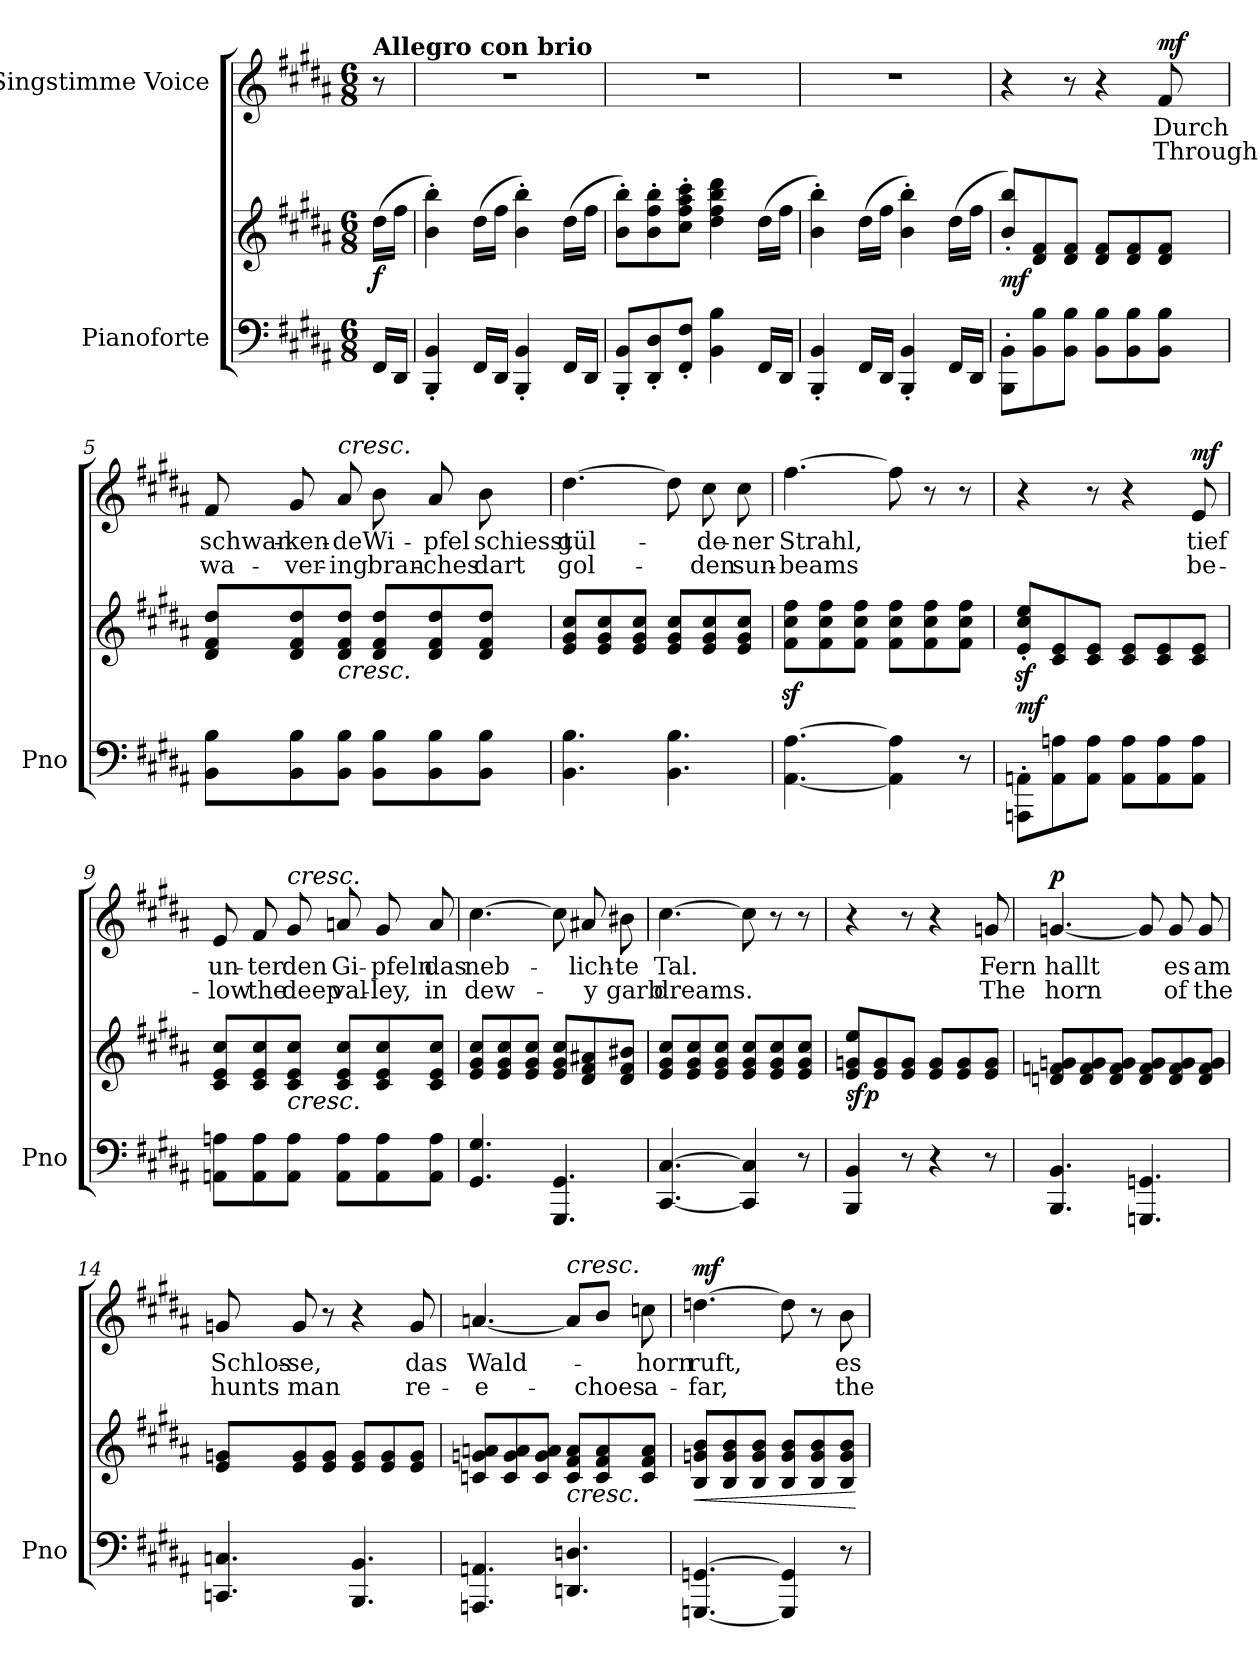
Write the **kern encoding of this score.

**kern	**kern	**dynam	**kern	**text	**text	**dynam
*part2	*part2	*part2	*part1	*part1	*part1	*part1
*staff3	*staff2	*staff2/3	*staff1	*staff1	*staff1	*staff1
*I"Pianoforte	*	*	*I"Singstimme Voice	*	*	*
*I'Pno	*	*	*	*	*	*
*clefF4	*clefG2	*	*clefG2	*	*	*
*k[f#c#g#d#a#]	*k[f#c#g#d#a#]	*	*k[f#c#g#d#a#]	*	*	*
*M6/8	*M6/8	*	*M6/8	*	*	*
=	=	=	=	=	=	=
!	!	!	!LO:TX:a:B:t=Allegro con brio	!	!	!
!	!	!LO:DY:b	!	!	!	!
16FF#/LL	(16dd#\LL	f	8r	.	.	.
16DD#/JJ	16ff#\JJ	.	.	.	.	.
=1	=1	=1	=1	=1	=1	=1
4BBB/' 4BB/'	4b\' 4bb\')	.	2.r	.	.	.
16FF#/LL	(16dd#\LL	.	.	.	.	.
16DD#/JJ	16ff#\JJ	.	.	.	.	.
4BBB/' 4BB/'	4b\' 4bb\')	.	.	.	.	.
16FF#/LL	(16dd#\LL	.	.	.	.	.
16DD#/JJ	16ff#\JJ	.	.	.	.	.
=2	=2	=2	=2	=2	=2	=2
8BBB/' 8BB/'L	8b\' 8bb\'L)	.	2.r	.	.	.
8DD#/' 8D#/'	8b\' 8ff#\' 8bb\'	.	.	.	.	.
8FF#/' 8F#/'J	8cc#\' 8ff#\' 8aa#\' 8ccc#\'J	.	.	.	.	.
4BB\ 4B\	4dd#\ 4ff#\ 4bb\ 4ddd#\	.	.	.	.	.
16FF#/LL	(16dd#\LL	.	.	.	.	.
16DD#/JJ	16ff#\JJ	.	.	.	.	.
=3	=3	=3	=3	=3	=3	=3
4BBB/' 4BB/'	4b\' 4bb\')	.	2.r	.	.	.
16FF#/LL	(16dd#\LL	.	.	.	.	.
16DD#/JJ	16ff#\JJ	.	.	.	.	.
4BBB/' 4BB/'	4b\' 4bb\')	.	.	.	.	.
16FF#/LL	(16dd#\LL	.	.	.	.	.
16DD#/JJ	16ff#\JJ	.	.	.	.	.
=4	=4	=4	=4	=4	=4	=4
!	!	!LO:DY:b	!	!	!	!
8BBB\' 8BB\'L	8b/' 8bb/'L)	mf	4r	.	.	.
8BB\ 8B\	8d#/ 8f#/	.	.	.	.	.
8BB\ 8B\J	8d#/ 8f#/J	.	8r	.	.	.
8BB\ 8B\L	8d#/ 8f#/L	.	4r	.	.	.
8BB\ 8B\	8d#/ 8f#/	.	.	.	.	.
!	!	!	!	!LO:LY:b	!LO:LY:b	!LO:DY:a
8BB\ 8B\J	8d#/ 8f#/J	.	8f#/	Durch	Through	mf
!!LO:LB:g=z
=5	=5	=5	=5	=5	=5	=5
!	!	!	!	!LO:LY:b	!LO:LY:b	!
8BB\ 8B\L	8d#/ 8f#/ 8dd#/L	.	8f#/	schwan-	wa-	.
!	!	!	!	!LO:LY:b	!LO:LY:b	!
8BB\ 8B\	8d#/ 8f#/ 8dd#/	.	8g#/	-ken-	-ver-	.
!	!	!	!LO:TX:a:i:t=cresc.	!	!	!
!	!LO:TX:b:i:t=cresc.	!	!	!	!	!
!	!	!	!	!LO:LY:b	!LO:LY:b	!
8BB\ 8B\J	8d#/ 8f#/ 8dd#/J	.	8a#/	-de	-ing	.
!	!	!	!	!LO:LY:b	!LO:LY:b	!
8BB\ 8B\L	8d#/ 8f#/ 8dd#/L	.	8b\	Wi-	bran-	.
!	!	!	!	!LO:LY:b	!LO:LY:b	!
8BB\ 8B\	8d#/ 8f#/ 8dd#/	.	8a#/	-pfel	-ches	.
!	!	!	!	!LO:LY:b	!LO:LY:b	!
8BB\ 8B\J	8d#/ 8f#/ 8dd#/J	.	8b\	schiesst	dart	.
=6	=6	=6	=6	=6	=6	=6
!	!	!	!	!LO:LY:b	!LO:LY:b	!
4.BB\ 4.B\	8e/ 8g#/ 8cc#/L	.	[4.dd#\	gül-	gol-	.
.	8e/ 8g#/ 8cc#/	.	.	.	.	.
.	8e/ 8g#/ 8cc#/J	.	.	.	.	.
4.BB\ 4.B\	8e/ 8g#/ 8cc#/L	.	8dd#\]	.	.	.
!	!	!	!	!LO:LY:b	!LO:LY:b	!
.	8e/ 8g#/ 8cc#/	.	8cc#\	-de-	-den	.
!	!	!	!	!LO:LY:b	!LO:LY:b	!
.	8e/ 8g#/ 8cc#/J	.	8cc#\	-ner	sun-	.
=7	=7	=7	=7	=7	=7	=7
!	!	!	!	!LO:LY:b	!LO:LY:b	!
[4.AA#\ [4.A#\	8f#\z< 8cc#\z< 8ff#\z<L	.	[4.ff#\	Strahl,	-beams	.
.	8f#\ 8cc#\ 8ff#\	.	.	.	.	.
.	8f#\ 8cc#\ 8ff#\J	.	.	.	.	.
4AA#\] 4A#\]	8f#\ 8cc#\ 8ff#\L	.	8ff#\]	.	.	.
.	8f#\ 8cc#\ 8ff#\	.	8r	.	.	.
8r	8f#\ 8cc#\ 8ff#\J	.	8r	.	.	.
=8	=8	=8	=8	=8	=8	=8
!	!	!LO:DY:a=2	!	!	!	!
8AAAn\' 8AAn\'L	8e/z>' 8cc#/z>' 8ee/z>'L	mf	4r	.	.	.
8AA\ 8An\	8c#/ 8e/	.	.	.	.	.
8AA\ 8A\J	8c#/ 8e/J	.	8r	.	.	.
8AA\ 8A\L	8c#/ 8e/L	.	4r	.	.	.
8AA\ 8A\	8c#/ 8e/	.	.	.	.	.
!	!	!	!	!LO:LY:b	!LO:LY:b	!LO:DY:a
8AA\ 8A\J	8c#/ 8e/J	.	8e/	tief	be-	mf
!!LO:LB:g=z
=9	=9	=9	=9	=9	=9	=9
!	!	!	!	!LO:LY:b	!LO:LY:b	!
8AAn\ 8An\L	8c#/ 8e/ 8cc#/L	.	8e/	un-	-low	.
!	!	!	!	!LO:LY:b	!LO:LY:b	!
8AA\ 8A\	8c#/ 8e/ 8cc#/	.	8f#/	-ter	the	.
!	!	!	!LO:TX:a:i:t=cresc.	!	!	!
!	!LO:TX:b:i:t=cresc.	!	!	!	!	!
!	!	!	!	!LO:LY:b	!LO:LY:b	!
8AA\ 8A\J	8c#/ 8e/ 8cc#/J	.	8g#/	den	deep	.
!	!	!	!	!LO:LY:b	!LO:LY:b	!
8AA\ 8A\L	8c#/ 8e/ 8cc#/L	.	8an/	Gi-	val-	.
!	!	!	!	!LO:LY:b	!LO:LY:b	!
8AA\ 8A\	8c#/ 8e/ 8cc#/	.	8g#/	-pfeln	-ley,	.
!	!	!	!	!LO:LY:b	!LO:LY:b	!
8AA\ 8A\J	8c#/ 8e/ 8cc#/J	.	8a/	das	in	.
=10	=10	=10	=10	=10	=10	=10
!	!	!	!	!LO:LY:b	!LO:LY:b	!
4.GG#/ 4.G#/	8e/ 8g#/ 8cc#/L	.	[4.cc#\	neb-	dew-	.
.	8e/ 8g#/ 8cc#/	.	.	.	.	.
.	8e/ 8g#/ 8cc#/J	.	.	.	.	.
4.GGG#/ 4.GG#/	8e/ 8g#/ 8cc#/L	.	8cc#\]	.	.	.
!	!	!	!	!LO:LY:b	!LO:LY:b	!
.	8d#/ 8f#/ 8a#X/	.	8a#X/	-lich-	-y	.
!	!	!	!	!LO:LY:b	!LO:LY:b	!
.	8d#/ 8f#/ 8b#X/J	.	8b#X\	-te	garb	.
=11	=11	=11	=11	=11	=11	=11
!	!	!	!	!LO:LY:b	!LO:LY:b	!
[4.CC#/ [4.C#/	8e/ 8g#/ 8cc#/L	.	[4.cc#\	Tal.	dreams.	.
.	8e/ 8g#/ 8cc#/	.	.	.	.	.
.	8e/ 8g#/ 8cc#/J	.	.	.	.	.
4CC#/] 4C#/]	8e/ 8g#/ 8cc#/L	.	8cc#\]	.	.	.
.	8e/ 8g#/ 8cc#/	.	8r	.	.	.
8r	8e/ 8g#/ 8cc#/J	.	8r	.	.	.
=12	=12	=12	=12	=12	=12	=12
!	!	!LO:DY:b	!	!	!	!
4BBB/ 4BB/	8e/ 8gn/ 8ee/L	sfp	4r	.	.	.
.	8e/ 8g/	.	.	.	.	.
8r	8e/ 8g/J	.	8r	.	.	.
4r	8e/ 8g/L	.	4r	.	.	.
.	8e/ 8g/	.	.	.	.	.
!	!	!	!	!LO:LY:b	!LO:LY:b	!
8r	8e/ 8g/J	.	8gn/	Fern	The	.
=13	=13	=13	=13	=13	=13	=13
!	!	!	!	!LO:LY:b	!LO:LY:b	!LO:DY:a
4.BBB/ 4.BB/	8dn/ 8fn/ 8gn/L	.	[4.gn/	hallt	horn	p
.	8d/ 8f/ 8g/	.	.	.	.	.
.	8d/ 8f/ 8g/J	.	.	.	.	.
4.GGGn/ 4.GGn/	8d/ 8f/ 8g/L	.	8g/]	.	.	.
!	!	!	!	!LO:LY:b	!LO:LY:b	!
.	8d/ 8f/ 8g/	.	8g/	es	of	.
!	!	!	!	!LO:LY:b	!LO:LY:b	!
.	8d/ 8f/ 8g/J	.	8g/	am	the	.
!!LO:LB:g=z
=14	=14	=14	=14	=14	=14	=14
*^	*	*	*	*	*	*
!	!	!	!	!	!LO:LY:b	!LO:LY:b	!
4.CCn/ 4.Cn/	4.ryy	8e/ 8gn/L	.	8gn/	Schlos-	hunts-	.
!	!	!	!	!	!LO:LY:b	!LO:LY:b	!
.	.	8e/ 8g/	.	8g/	-se,	-man	.
.	.	8e/ 8g/J	.	8r	.	.	.
4.BBB/ 4.BB/	8ryy	8e/ 8g/L	.	4r	.	.	.
.	8ryy	8e/ 8g/	.	.	.	.	.
!	!	!	!	!	!LO:LY:b	!LO:LY:b	!
.	8ryy	8e/ 8g/J	.	8g/	das	re-	.
=15	=15	=15	=15	=15	=15	=15	=15
!	!	!	!	!	!LO:LY:b	!LO:LY:b	!
4.AAAn/ 4.AAn/	4.ryy	8cn/ 8gn/ 8an/L	.	[4.an/	Wald-	-e-	.
.	.	8c/ 8g/ 8a/	.	.	.	.	.
.	.	8c/ 8g/ 8a/J	.	.	.	.	.
!	!	!	!	!LO:TX:a:i:t=cresc.	!	!	!
!	!	!LO:TX:b:i:t=cresc.	!	!	!	!	!
4.DDn/ 4.Dn/	8ryy	8c/ 8f#/ 8a/L	.	8a/L]	.	.	.
!	!	!	!	!	!	!LO:LY:b	!
.	8ryy	8c/ 8f#/ 8a/	.	8b/J	.	-choes	.
!	!	!	!	!	!LO:LY:b	!LO:LY:b	!
.	8ryy	8c/ 8f#/ 8a/J	.	8ccn\	-horn	a-	.
=16	=16	=16	=16	=16	=16	=16	=16
!	!	!	!LO:HP:b	!	!LO:LY:b	!LO:LY:b	!LO:DY:a
*v	*v	*	*	*	*	*	*
[4.GGGn/ [4.GGn/	8B/ 8gn/ 8b/L	<	[4.ddn\	ruft,	-far,	mf
.	8B/ 8g/ 8b/	.	.	.	.	.
.	8B/ 8g/ 8b/J	.	.	.	.	.
4GGG/] 4GG/]	8B/ 8g/ 8b/L	.	8dd\]	.	.	.
.	8B/ 8g/ 8b/	.	8r	.	.	.
!	!	!	!	!LO:LY:b	!LO:LY:b	!
8r	8B/ 8g/ 8b/J	.	8b\	es	the	.
.	.	[	.	.	.	.
=	=	=	=	=	=	=
*-	*-	*-	*-	*-	*-	*-
